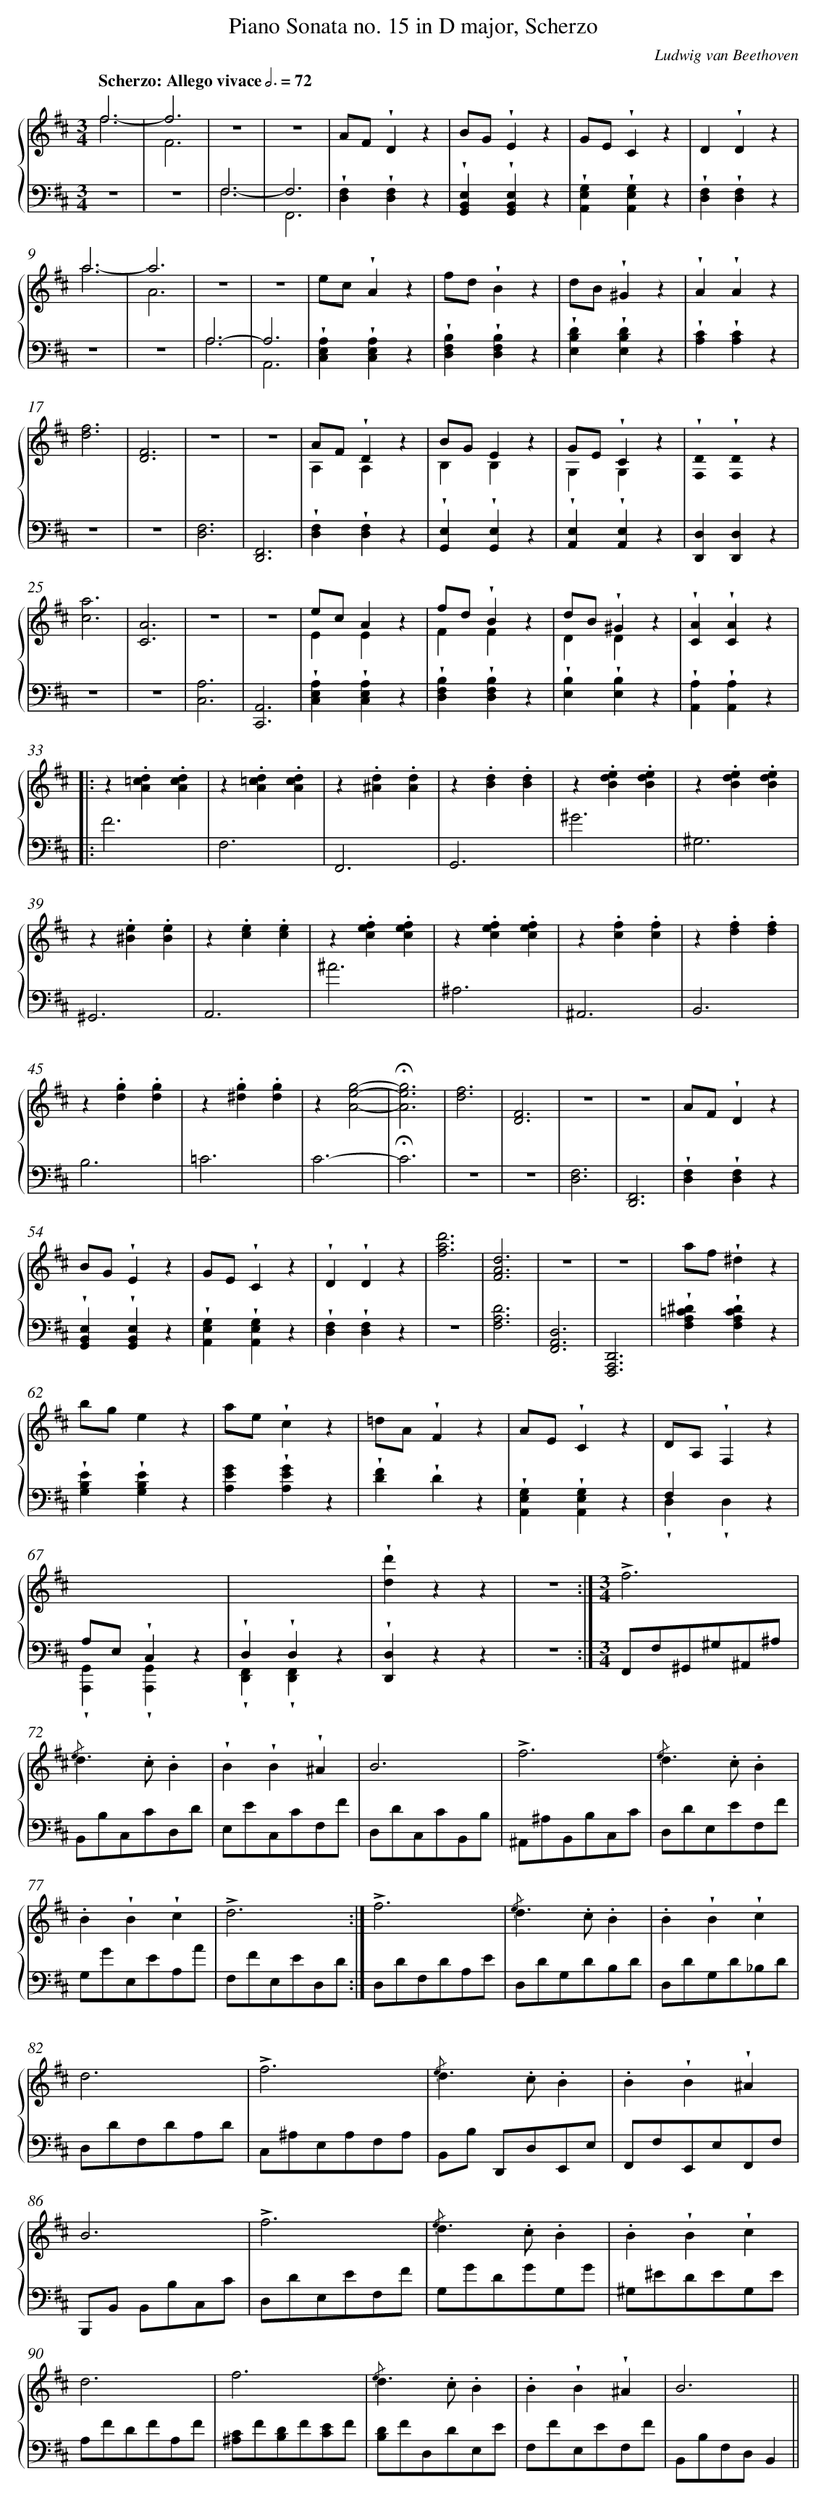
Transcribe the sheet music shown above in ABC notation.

X:1
T: Piano Sonata no. 15 in D major, Scherzo
C: Ludwig van Beethoven
L: 1/4
M: 3/4
Q: "Scherzo: Allego vivace" 3/4=72
%%staves {1 2}
V: 1 clef=treble
V: 2 clef=bass
K: D
[V:1] f3 & f3- |
[V:2] z3 |
[V:1] f3 & F3 |
[V:2] z3 |
[V:1] z3 |
[V:2] F,3 & F,3- |
[V:1] z3 |
[V:2] F,3 & F,,3 |
[V:1] A/F/!wedge!Dz |
[V:2] !wedge![D,F,]!wedge![D,F,]z |
[V:1] B/G/!wedge!Ez |
[V:2] !wedge![G,,B,,E,]!wedge![G,,B,,E,]z |
[V:1] G/E/!wedge!Cz |
[V:2] !wedge![A,,E,G,]!wedge![A,,E,G,]z |
[V:1] D!wedge!Dz |
[V:2] !wedge![D,F,]!wedge![D,F,]z |
[V:1] a3 & a3- |
[V:2] z3 |
[V:1] a3 & A3 |
[V:2] z3 |
[V:1] z3 |
[V:2] A,3- & A,3 |
[V:1] z3 |
[V:2] A,3 & A,,3 |
[V:1] e/c/!wedge!Az |
[V:2] !wedge![C,E,A,]!wedge![C,E,A,]z |
[V:1] f/d/!wedge!Bz |
[V:2] !wedge![D,F,B,]!wedge![D,F,B,]z |
[V:1] d/B/!wedge!^Gz |
[V:2] !wedge![E,B,D]!wedge![E,B,D]z |
[V:1] !wedge!A!wedge!Az |
[V:2] !wedge![A,C]!wedge![A,C]z |
[V:1] [d3f3] |
[V:2] z3 |
[V:1] [D3F3] |
[V:2] z3 |
[V:1] z3 |
[V:2] [D,3F,3] |
[V:1] z3 |
[V:2] [D,,3F,,3] |
[V:1] A/F/!wedge!Dz & A,A,z |
[V:2] !wedge![D,F,]!wedge![D,F,]z |
[V:1] B/G/Ez & B,B,z |
[V:2] !wedge![G,,E,]!wedge![G,,E,]z |
[V:1] G/E/!wedge!Cz & G,G,z |
[V:2] !wedge![A,,E,]!wedge![A,,E,]z |
[V:1] !wedge![DF,0]!wedge![DF,0]z |
[V:2] [D,,D,][D,,D,]z |
[V:1] [c3a3] |
[V:2] z3 |
[V:1] [C3A3] |
[V:2] z3 |
[V:1] z3 |
[V:2] [C,3A,3] |
[V:1] z3 |
[V:2] [C,,3A,,3] |
[V:1] e/c/Az & EEz |
[V:2] !wedge![C,E,A,]!wedge![C,E,A,]z |
[V:1] f/d/!wedge!Bz & FFz |
[V:2] !wedge![D,F,B,]!wedge![D,F,B,]z |
[V:1] d/B/!wedge!^Gz & DDz |
[V:2] !wedge![E,B,]!wedge![E,B,]z |
[V:1] !wedge![CA]!wedge![CA]z ]|:
[V:2] !wedge![A,,A,]!wedge![A,,A,]z ]|:
[V:1] z.[A=cd].[Acd] |
[V:2] F3 |
[V:1] z.[A=cd].[Acd] |
[V:2] F,3 |
[V:1] z.[^Ad].[Ad] |
[V:2] F,,3 |
[V:1] z.[Bd].[Bd] |
[V:2] G,,3 |
[V:1] z.[Bde].[Bde] |
[V:2] ^G3 |
[V:1] z.[Bde].[Bde] |
[V:2] ^G,3 |
[V:1] z.[^Be].[Be] |
[V:2] ^G,,3 |
[V:1] z.[ce].[ce] |
[V:2] A,,3 |
[V:1] z.[cef].[cef] |
[V:2] ^A3 |
[V:1] z.[cef].[cef] |
[V:2] ^A,3 |
[V:1] z.[cf].[cf] |
[V:2] ^A,,3 |
[V:1] z.[df].[df] |
[V:2] B,,3 |
[V:1] z.[dg].[dg] |
[V:2] B,3 |
[V:1] z.[^dg].[dg] |
[V:2] =C3 |
[V:1] z[A2e2g2]- |
[V:2] C3- |
[V:1] !fermata![A3e3g3] |
[V:2] !fermata!C3 |
[V:1] [d3f3] |
[V:2] z3 |
[V:1] [D3F3] |
[V:2] z3 |
[V:1] z3 |
[V:2] [D,3F,3] |
[V:1] z3 |
[V:2] [D,,3F,,3] |
[V:1] A/F/!wedge!Dz |
[V:2] !wedge![D,F,]!wedge![D,F,]z |
[V:1] B/G/!wedge!Ez |
[V:2] !wedge![G,,B,,E,]!wedge![G,,B,,E,]z |
[V:1] G/E/!wedge!Cz |
[V:2] !wedge![A,,E,G,]!wedge![A,,E,G,]z |
[V:1] !wedge!D!wedge!Dz |
[V:2] !wedge![D,F,]!wedge![D,F,]z |
[V:1] [f3a3d'3] |
[V:2] z3 |
[V:1] [F3A3d3] |
[V:2] [F,3A,3D3] |
[V:1] z3 |
[V:2] [F,,3A,,3D,3] |
[V:1] z3 |
[V:2] [F,,,3A,,,3D,,3] |
[V:1] a/f/!wedge!^dz |
[V:2] !wedge![F,A,=C^D]!wedge![F,A,CD]z |
[V:1] b/g/ez |
[V:2] !wedge![G,B,E]!wedge![G,B,E]z |
[V:1] a/e/!wedge!cz |
[V:2] [A,EG]!wedge![A,EG]z |
[V:1] =d/A/!wedge!Fz |
[V:2] !wedge![DF]!wedge!Dz |
[V:1] A/E/!wedge!Cz |
[V:2] !wedge![A,,E,G,]!wedge![A,,E,G,]z |
[V:1] D/A,/!wedge!F,z |
[V:2] F,xx & !wedge!D,!wedge!D,z |
[V:1] x3 |
[V:2] A,/E,/!wedge!C,z & !wedge![A,,,G,,]!wedge![A,,,G,,]z |
[V:1] x3 |
[V:2] !wedge!D,!wedge!D,z & !wedge![D,,F,,]!wedge![D,,F,,]z |
[V:1] !wedge![dd']zz |
[V:2] !wedge![D,,D,]zz |
[V:1] z3 :|]
[V:2] z3 :|]
[V:1] [M:3/4]!accent!f3 |
[V:2] [M:3/4]F,,/F,/^G,,/^G,/^A,,/^A,/ |
[V:1] {/e}d>.c.B |
[V:2] B,,/B,/C,/C/D,/D/ |
[V:1] !wedge!B!wedge!B!wedge!^A |
[V:2] E,/E/C,/C/F,/F/ |
[V:1] B3 |
[V:2] D,/D/C,/C/B,,/B,/ |
[V:1] !accent!f3 |
[V:2] ^A,,/^A,/B,,/B,/C,/C/ |
[V:1] {/e}d>.c.B |
[V:2] D,/D/E,/E/F,/F/ |
[V:1] .B!wedge!B!wedge!c |
[V:2] G,/G/E,/E/A,/A/ |
[V:1] !accent!d3 :|]
[V:2] F,/F/E,/E/D,/D/ :|]
[V:1] !accent!f3 |
[V:2] D,/D/F,/D/A,/E/ |
[V:1] {/e}d>.c.B |
[V:2] D,/D/G,/D/B,/D/ |
[V:1] .B!wedge!B!wedge!c |
[V:2] D,/D/G,/D/_B,/D/ |
[V:1] d3 |
[V:2] D,/D/F,/D/A,/D/ |
[V:1] !accent!f3 |
[V:2] C,/^A,/E,/A,/F,/A,/ |
[V:1] {/e}d>.c.B |
[V:2] B,,/B,/ D,,/D,/E,,/E,/ |
[V:1] .B!wedge!B!wedge!^A |
[V:2] F,,/F,/E,,/E,/F,,/F,/ |
[V:1] B3 |
[V:2] B,,,/B,,/ B,,/B,/C,/C/ |
[V:1] !accent!f3 |
[V:2] D,/D/E,/E/F,/F/ |
[V:1] {/e}d>.c.B |
[V:2] G,/G/D/G/G,/G/ |
[V:1] .B!wedge!B!wedge!c |
[V:2] ^G,/^E/D/E/G,/E/ |
[V:1] d3 |
[V:2] A,/F/D/F/A,/F/ |
[V:1] f3 |
[V:2] [^A,/C/]F/[B,/D/]F/[C/E/]F/ |
[V:1] {/e}d>.c.B |
[V:2] [B,/D/]F/D,/D/E,/E/ |
[V:1] .B!wedge!B!wedge!^A |
[V:2] F,/F/E,/E/F,/F/ |
[V:1] B3 ||
[V:2] B,,/B,/F,/D,/B,, ||
